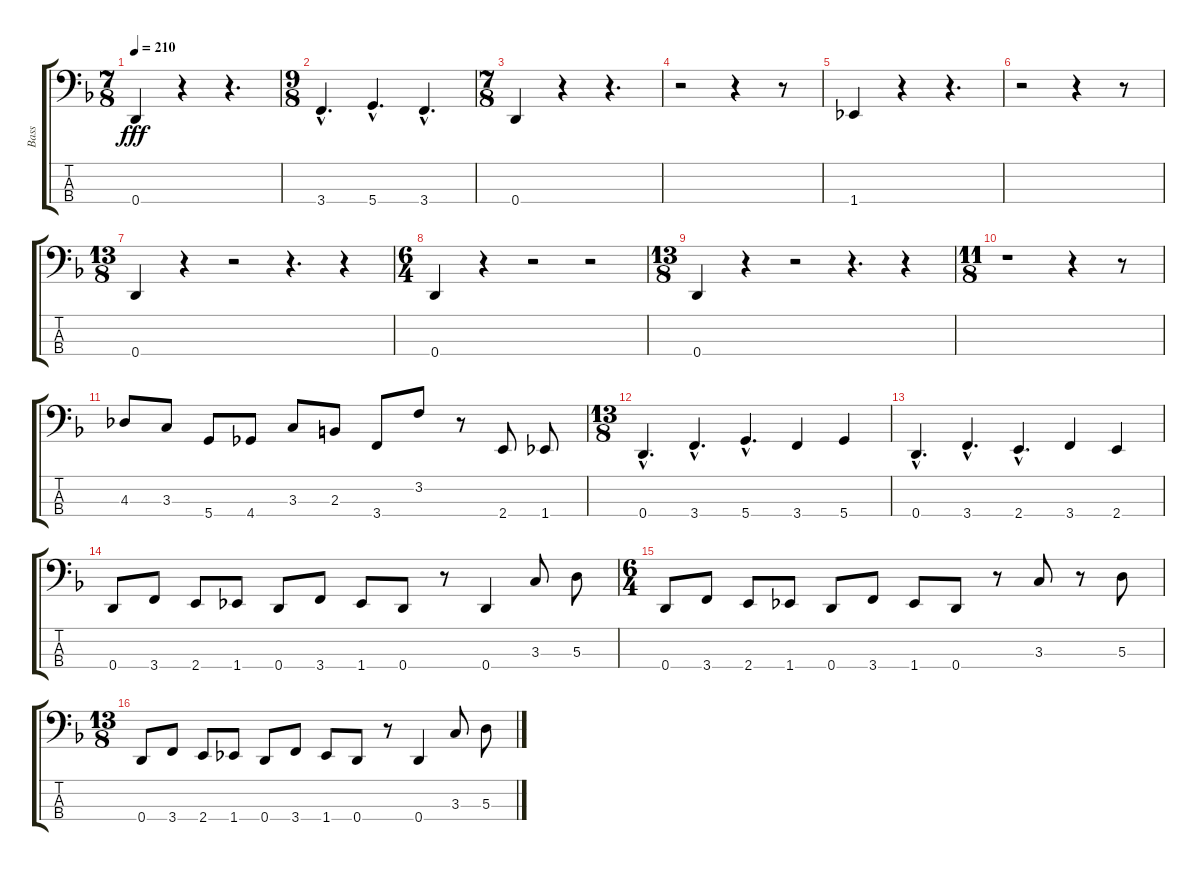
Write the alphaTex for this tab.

\track ("Bass" "Bass") {instrument electricbasspick}
\staff {score tabs}
\tuning (G2 D2 A1 D1) {hide}
\ts (7 8)
\tempo 210
\clef f4
\ks f
0.4.4{dy fff instrument electricbasspick} r.4 r.4{d} |
\ts (9 8)
3.4{hac}.4{d} 5.4{hac}.4{d} 3.4{hac}.4{d} |
\ts (7 8)
0.4.4 r.4 r.4{d} |
r.2 r.4 r.8 |
1.4.4 r.4 r.4{d} |
r.2 r.4 r.8 |
\ts (13 8)
0.4.4 r.4 r.2 r.4{d} r.4 |
\ts (6 4)
0.4.4 r.4 r.2 r.2 |
\ts (13 8)
0.4.4 r.4 r.2 r.4{d} r.4 |
\ts (11 8)
r.1 r.4 r.8 |
4.3.8 3.3.8 5.4.8 4.4.8 3.3.8 2.3.8 3.4.8 3.2.8 r.8 2.4.8 1.4.8 |
\ts (13 8)
0.4{hac}.4{d} 3.4{hac}.4{d} 5.4{hac}.4{d} 3.4.4 5.4.4 |
0.4{hac}.4{d} 3.4{hac}.4{d} 2.4{hac}.4{d} 3.4.4 2.4.4 |
0.4.8 3.4.8 2.4.8 1.4.8 0.4.8 3.4.8 1.4.8 0.4.8 r.8 0.4.4 3.3.8 5.3.8 |
\ts (6 4)
0.4.8 3.4.8 2.4.8 1.4.8 0.4.8 3.4.8 1.4.8 0.4.8 r.8 3.3.8 r.8 5.3.8 |
\ts (13 8)
0.4.8 3.4.8 2.4.8 1.4.8 0.4.8 3.4.8 1.4.8 0.4.8 r.8 0.4.4 3.3.8 5.3.8
